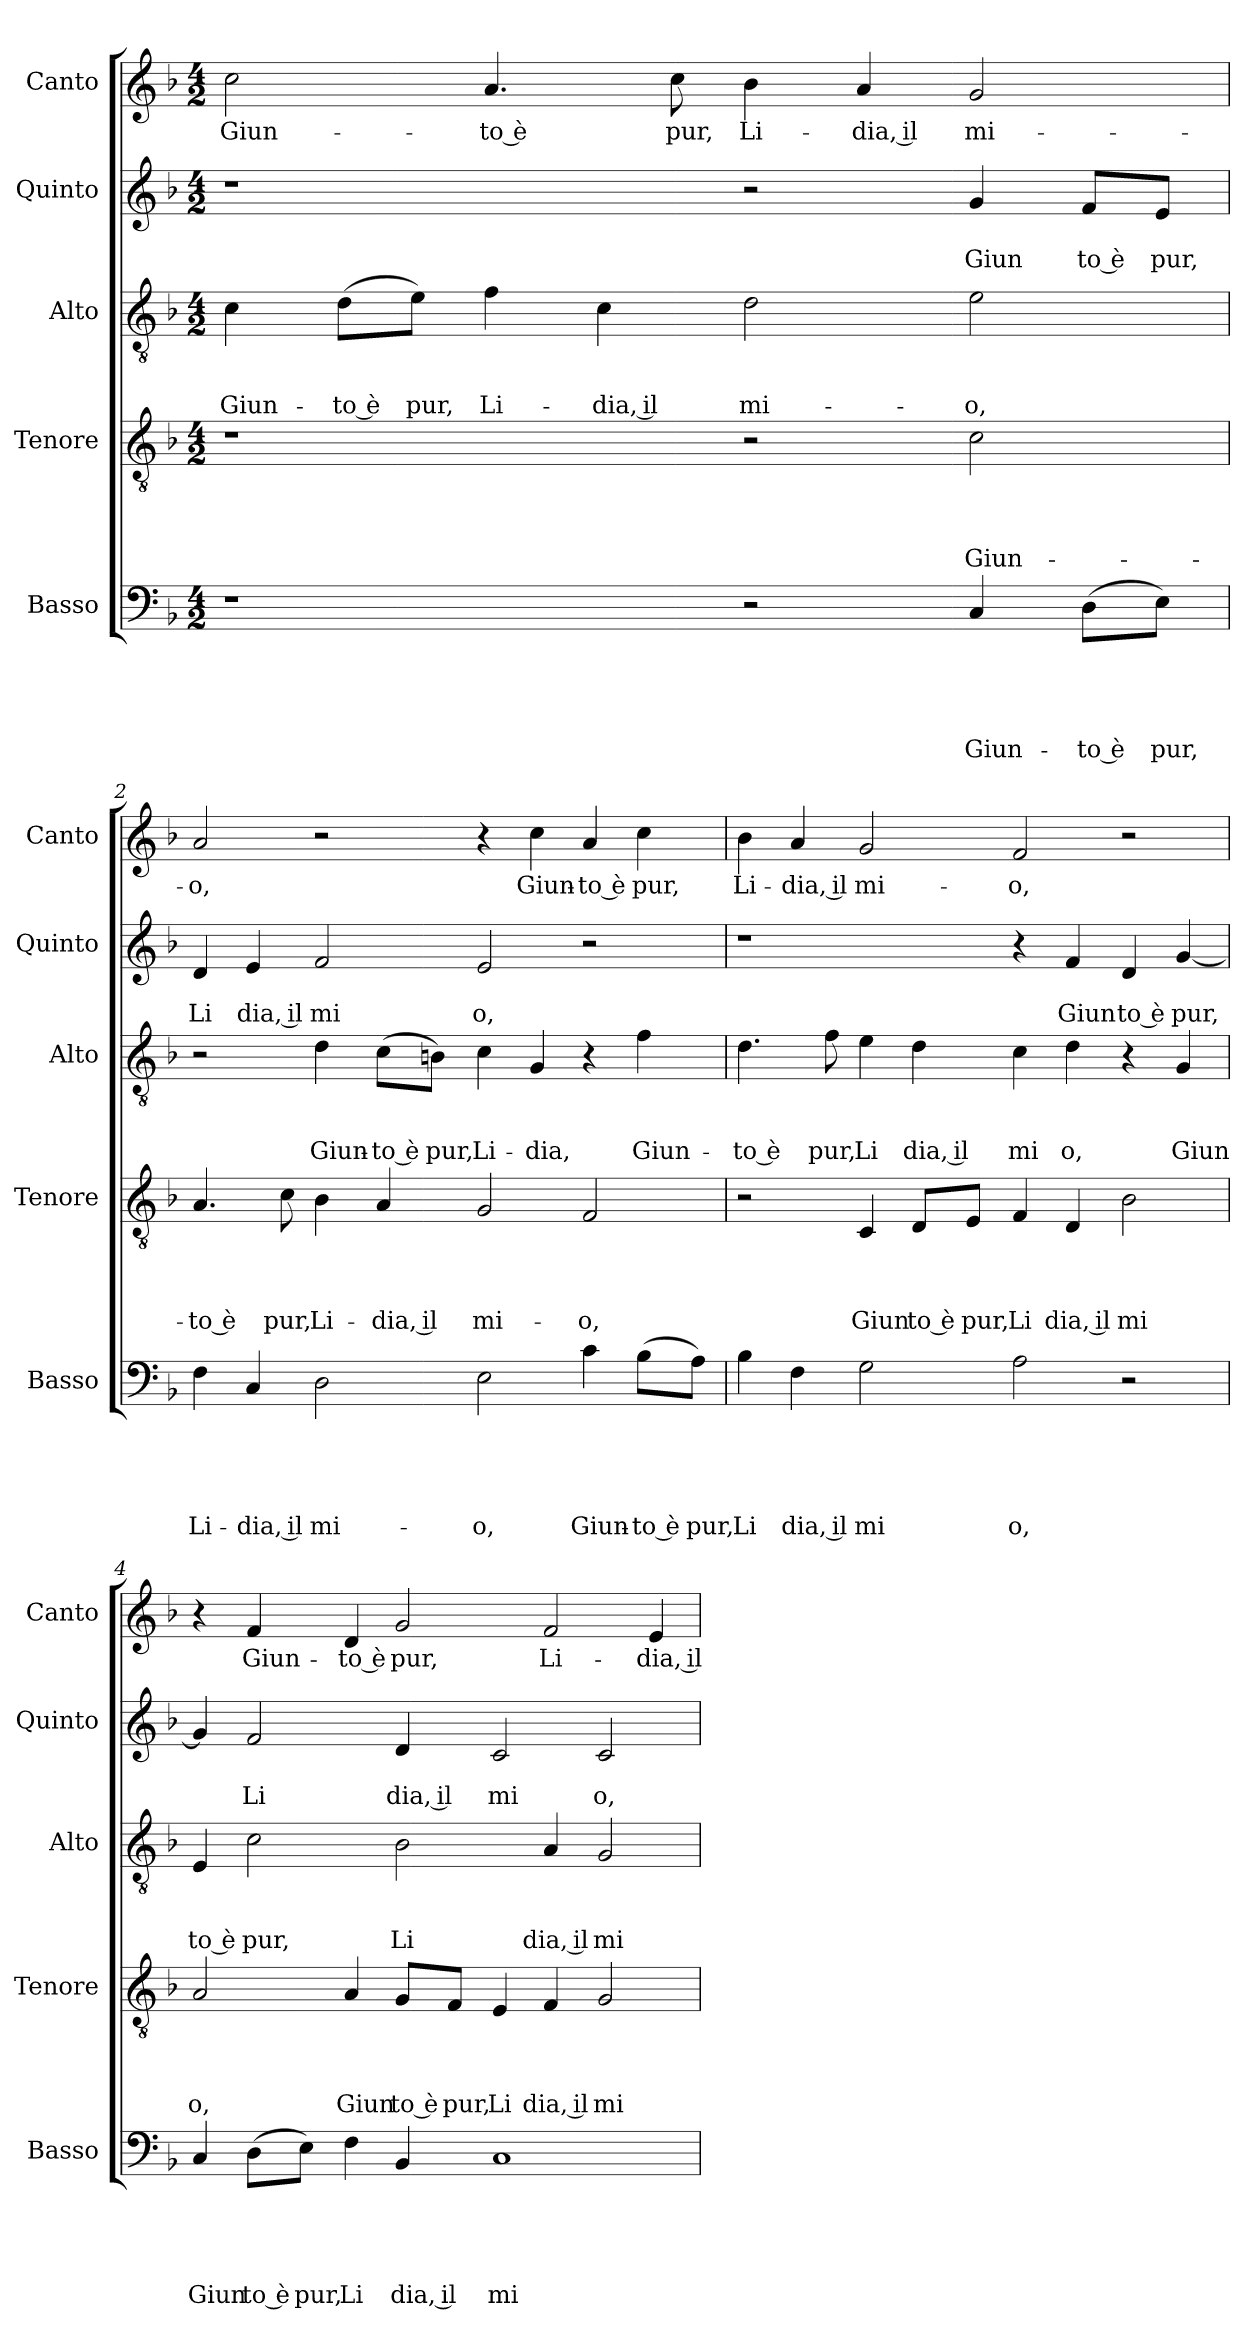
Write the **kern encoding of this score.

**kern	**text	**text	**text	**text	**text	**kern	**text	**text	**text	**text	**kern	**text	**text	**text	**kern	**text	**text	**kern	**text
*part5	*part5	*part5	*part5	*part5	*part5	*part4	*part4	*part4	*part4	*part4	*part3	*part3	*part3	*part3	*part2	*part2	*part2	*part1	*part1
*staff5	*staff5	*staff5	*staff5	*staff5	*staff5	*staff4	*staff4	*staff4	*staff4	*staff4	*staff3	*staff3	*staff3	*staff3	*staff2	*staff2	*staff2	*staff1	*staff1
*I"Basso	*	*	*	*	*	*I"Tenore	*	*	*	*	*I"Alto	*	*	*	*I"Quinto	*	*	*I"Canto	*
*I'Basso	*	*	*	*	*	*I'Tenore	*	*	*	*	*I'Alto	*	*	*	*I'Quinto	*	*	*I'Canto	*
*clefF4	*	*	*	*	*	*clefGv2	*	*	*	*	*clefGv2	*	*	*	*clefG2	*	*	*clefG2	*
*k[b-]	*	*	*	*	*	*k[b-]	*	*	*	*	*k[b-]	*	*	*	*k[b-]	*	*	*k[b-]	*
*F:	*	*	*	*	*	*F:	*	*	*	*	*F:	*	*	*	*F:	*	*	*F:	*
*M4/2	*	*	*	*	*	*M4/2	*	*	*	*	*M4/2	*	*	*	*M4/2	*	*	*M4/2	*
=1	=1	=1	=1	=1	=1	=1	=1	=1	=1	=1	=1	=1	=1	=1	=1	=1	=1	=1	=1
!	!	!	!	!	!	!	!	!	!	!	!	!	!	!LO:LY:b	!	!	!	!	!LO:LY:b
1r	.	.	.	.	.	1r	.	.	.	.	4c\	.	.	Giun-	1r	.	.	2cc\	Giun-
!	!	!	!	!	!	!	!	!	!	!	!	!	!	!LO:LY:b:rj	!	!	!	!	!
.	.	.	.	.	.	.	.	.	.	.	(<8d\L	.	.	-to è	.	.	.	.	.
!	!	!	!	!	!	!	!	!	!	!	!	!	!	!LO:LY:b	!	!	!	!	!
.	.	.	.	.	.	.	.	.	.	.	8e\J)	.	.	pur,	.	.	.	.	.
!	!	!	!	!	!	!	!	!	!	!	!	!	!	!LO:LY:b	!	!	!	!	!LO:LY:b:rj
.	.	.	.	.	.	.	.	.	.	.	4f\	.	.	Li-	.	.	.	4.a/	-to è
!	!	!	!	!	!	!	!	!	!	!	!	!	!	!LO:LY:b:rj	!	!	!	!	!
.	.	.	.	.	.	.	.	.	.	.	4c\	.	.	-dia, il	.	.	.	.	.
!	!	!	!	!	!	!	!	!	!	!	!	!	!	!	!	!	!	!	!LO:LY:b
.	.	.	.	.	.	.	.	.	.	.	.	.	.	.	.	.	.	8cc\	pur,
!	!	!	!	!	!	!	!	!	!	!	!	!	!	!LO:LY:b	!	!	!	!	!LO:LY:b
2r	.	.	.	.	.	2r	.	.	.	.	2d\	.	.	mi-	2r	.	.	4b-\	Li-
!	!	!	!	!	!	!	!	!	!	!	!	!	!	!	!	!	!	!	!LO:LY:b:rj
.	.	.	.	.	.	.	.	.	.	.	.	.	.	.	.	.	.	4a/	-dia, il
!	!	!	!	!	!LO:LY:b	!	!	!	!	!LO:LY:b	!	!	!	!LO:LY:b	!	!	!LO:LY:b	!	!LO:LY:b
4C/	.	.	.	.	Giun-	2c\	.	.	.	Giun-	2e\	.	.	-o,	4g/	.	Giun	2g/	mi-
!	!	!	!	!	!LO:LY:b:rj	!	!	!	!	!	!	!	!	!	!	!	!LO:LY:b:rj	!	!
(<8D\L	.	.	.	.	-to è	.	.	.	.	.	.	.	.	.	8f/L	.	to è	.	.
!	!	!	!	!	!LO:LY:b	!	!	!	!	!	!	!	!	!	!	!	!LO:LY:b	!	!
8E\J)	.	.	.	.	pur,	.	.	.	.	.	.	.	.	.	8e/J	.	pur,	.	.
=2	=2	=2	=2	=2	=2	=2	=2	=2	=2	=2	=2	=2	=2	=2	=2	=2	=2	=2	=2
!	!	!	!	!	!LO:LY:b	!	!	!	!	!LO:LY:b:rj	!	!	!	!	!	!	!LO:LY:b	!	!LO:LY:b
4F\	.	.	.	.	Li-	4.A/	.	.	.	-to è	2r	.	.	.	4d/	.	Li	2a/	-o,
!	!	!	!	!	!LO:LY:b:rj	!	!	!	!	!	!	!	!	!	!	!	!LO:LY:b:rj	!	!
4C/	.	.	.	.	-dia, il	.	.	.	.	.	.	.	.	.	4e/	.	dia, il	.	.
!	!	!	!	!	!	!	!	!	!	!LO:LY:b	!	!	!	!	!	!	!	!	!
.	.	.	.	.	.	8c\	.	.	.	pur,	.	.	.	.	.	.	.	.	.
!	!	!	!	!	!LO:LY:b	!	!	!	!	!LO:LY:b	!	!	!	!LO:LY:b	!	!	!LO:LY:b	!	!
2D\	.	.	.	.	mi-	4B-\	.	.	.	Li-	4d\	.	.	Giun-	2f/	.	mi	2r	.
!	!	!	!	!	!	!	!	!	!	!LO:LY:b:rj	!	!	!	!LO:LY:b:rj	!	!	!	!	!
.	.	.	.	.	.	4A/	.	.	.	-dia, il	(<8c\L	.	.	-to è	.	.	.	.	.
!	!	!	!	!	!	!	!	!	!	!	!	!	!	!LO:LY:b	!	!	!	!	!
.	.	.	.	.	.	.	.	.	.	.	8Bn\J)	.	.	pur,	.	.	.	.	.
!	!	!	!	!	!LO:LY:b	!	!	!	!	!LO:LY:b	!	!	!	!LO:LY:b	!	!	!LO:LY:b	!	!
2E\	.	.	.	.	-o,	2G/	.	.	.	mi-	4c\	.	.	Li-	2e/	.	o,	4r	.
!	!	!	!	!	!	!	!	!	!	!	!	!	!	!LO:LY:b	!	!	!	!	!LO:LY:b
.	.	.	.	.	.	.	.	.	.	.	4G/	.	.	-dia,	.	.	.	4cc\	Giun-
!	!	!	!	!	!LO:LY:b	!	!	!	!	!LO:LY:b	!	!	!	!	!	!	!	!	!LO:LY:b:rj
4c\	.	.	.	.	Giun-	2F/	.	.	.	-o,	4r	.	.	.	2r	.	.	4a/	-to è
!	!	!	!	!	!LO:LY:b:rj	!	!	!	!	!	!	!	!	!LO:LY:b	!	!	!	!	!LO:LY:b
(<8B-\L	.	.	.	.	-to è	.	.	.	.	.	4f\	.	.	Giun-	.	.	.	4cc\	pur,
!	!	!	!	!	!LO:LY:b	!	!	!	!	!	!	!	!	!	!	!	!	!	!
8A\J)	.	.	.	.	pur,	.	.	.	.	.	.	.	.	.	.	.	.	.	.
!!LO:LB:g=z
=3	=3	=3	=3	=3	=3	=3	=3	=3	=3	=3	=3	=3	=3	=3	=3	=3	=3	=3	=3
!	!	!	!	!	!LO:LY:b	!	!	!	!	!	!	!	!	!LO:LY:b:rj	!	!	!	!	!LO:LY:b
4B-\	.	.	.	.	Li	2r	.	.	.	.	4.d\	.	.	-to è	1r	.	.	4b-\	Li-
!	!	!	!	!	!LO:LY:b:rj	!	!	!	!	!	!	!	!	!	!	!	!	!	!LO:LY:b:rj
4F\	.	.	.	.	dia, il	.	.	.	.	.	.	.	.	.	.	.	.	4a/	-dia, il
!	!	!	!	!	!	!	!	!	!	!	!	!	!	!LO:LY:b	!	!	!	!	!
.	.	.	.	.	.	.	.	.	.	.	8f\	.	.	pur,	.	.	.	.	.
!	!	!	!	!	!LO:LY:b	!	!	!	!	!LO:LY:b	!	!	!	!LO:LY:b	!	!	!	!	!LO:LY:b
2G\	.	.	.	.	mi	4C/	.	.	.	Giun	4e\	.	.	Li	.	.	.	2g/	mi-
!	!	!	!	!	!	!	!	!	!	!LO:LY:b:rj	!	!	!	!LO:LY:b:rj	!	!	!	!	!
.	.	.	.	.	.	8D/L	.	.	.	to è	4d\	.	.	dia, il	.	.	.	.	.
!	!	!	!	!	!	!	!	!	!	!LO:LY:b	!	!	!	!	!	!	!	!	!
.	.	.	.	.	.	8E/J	.	.	.	pur,	.	.	.	.	.	.	.	.	.
!	!	!	!	!	!LO:LY:b	!	!	!	!	!LO:LY:b	!	!	!	!LO:LY:b	!	!	!	!	!LO:LY:b
2A\	.	.	.	.	o,	4F/	.	.	.	Li	4c\	.	.	mi	4r	.	.	2f/	-o,
!	!	!	!	!	!	!	!	!	!	!LO:LY:b:rj	!	!	!	!LO:LY:b	!	!	!LO:LY:b	!	!
.	.	.	.	.	.	4D/	.	.	.	dia, il	4d\	.	.	o,	4f/	.	Giun	.	.
!	!	!	!	!	!	!	!	!	!	!LO:LY:b	!	!	!	!	!	!	!LO:LY:b:rj	!	!
2r	.	.	.	.	.	2B-\	.	.	.	mi	4r	.	.	.	4d/	.	to è	2r	.
!	!	!	!	!	!	!	!	!	!	!	!	!	!	!LO:LY:b	!	!	!LO:LY:b	!	!
.	.	.	.	.	.	.	.	.	.	.	4G/	.	.	Giun	[<4g/	.	pur,	.	.
=4	=4	=4	=4	=4	=4	=4	=4	=4	=4	=4	=4	=4	=4	=4	=4	=4	=4	=4	=4
!	!	!	!	!	!LO:LY:b	!	!	!	!	!LO:LY:b	!	!	!	!LO:LY:b:rj	!	!	!	!	!
4C/	.	.	.	.	Giun	2A/	.	.	.	o,	4E/	.	.	to è	4g/]	.	.	4r	.
!	!	!	!	!	!LO:LY:b:rj	!	!	!	!	!	!	!	!	!LO:LY:b	!	!	!LO:LY:b	!	!LO:LY:b
(<8D\L	.	.	.	.	to è	.	.	.	.	.	2c\	.	.	pur,	2f/	.	Li	4f/	Giun-
!	!	!	!	!	!LO:LY:b	!	!	!	!	!	!	!	!	!	!	!	!	!	!
8E\J)	.	.	.	.	pur,	.	.	.	.	.	.	.	.	.	.	.	.	.	.
!	!	!	!	!	!LO:LY:b	!	!	!	!	!LO:LY:b	!	!	!	!	!	!	!	!	!LO:LY:b:rj
4F\	.	.	.	.	Li	4A/	.	.	.	Giun	.	.	.	.	.	.	.	4d/	-to è
!	!	!	!	!	!LO:LY:b:rj	!	!	!	!	!LO:LY:b:rj	!	!	!	!LO:LY:b	!	!	!LO:LY:b:rj	!	!LO:LY:b
4BB-/	.	.	.	.	dia, il	8G/L	.	.	.	to è	2B-\	.	.	Li	4d/	.	dia, il	2g/	pur,
!	!	!	!	!	!	!	!	!	!	!LO:LY:b	!	!	!	!	!	!	!	!	!
.	.	.	.	.	.	8F/J	.	.	.	pur,	.	.	.	.	.	.	.	.	.
!	!	!	!	!	!LO:LY:b	!	!	!	!	!LO:LY:b	!	!	!	!	!	!	!LO:LY:b	!	!
1C	.	.	.	.	mi	4E/	.	.	.	Li	.	.	.	.	2c/	.	mi	.	.
!	!	!	!	!	!	!	!	!	!	!LO:LY:b:rj	!	!	!	!LO:LY:b:rj	!	!	!	!	!LO:LY:b
.	.	.	.	.	.	4F/	.	.	.	dia, il	4A/	.	.	dia, il	.	.	.	2f/	Li-
!	!	!	!	!	!	!	!	!	!	!LO:LY:b	!	!	!	!LO:LY:b	!	!	!LO:LY:b	!	!
.	.	.	.	.	.	2G/	.	.	.	mi	2G/	.	.	mi	2c/	.	o,	.	.
!	!	!	!	!	!	!	!	!	!	!	!	!	!	!	!	!	!	!	!LO:LY:b:rj
.	.	.	.	.	.	.	.	.	.	.	.	.	.	.	.	.	.	4e/	-dia, il
=	=	=	=	=	=	=	=	=	=	=	=	=	=	=	=	=	=	=	=
*-	*-	*-	*-	*-	*-	*-	*-	*-	*-	*-	*-	*-	*-	*-	*-	*-	*-	*-	*-
